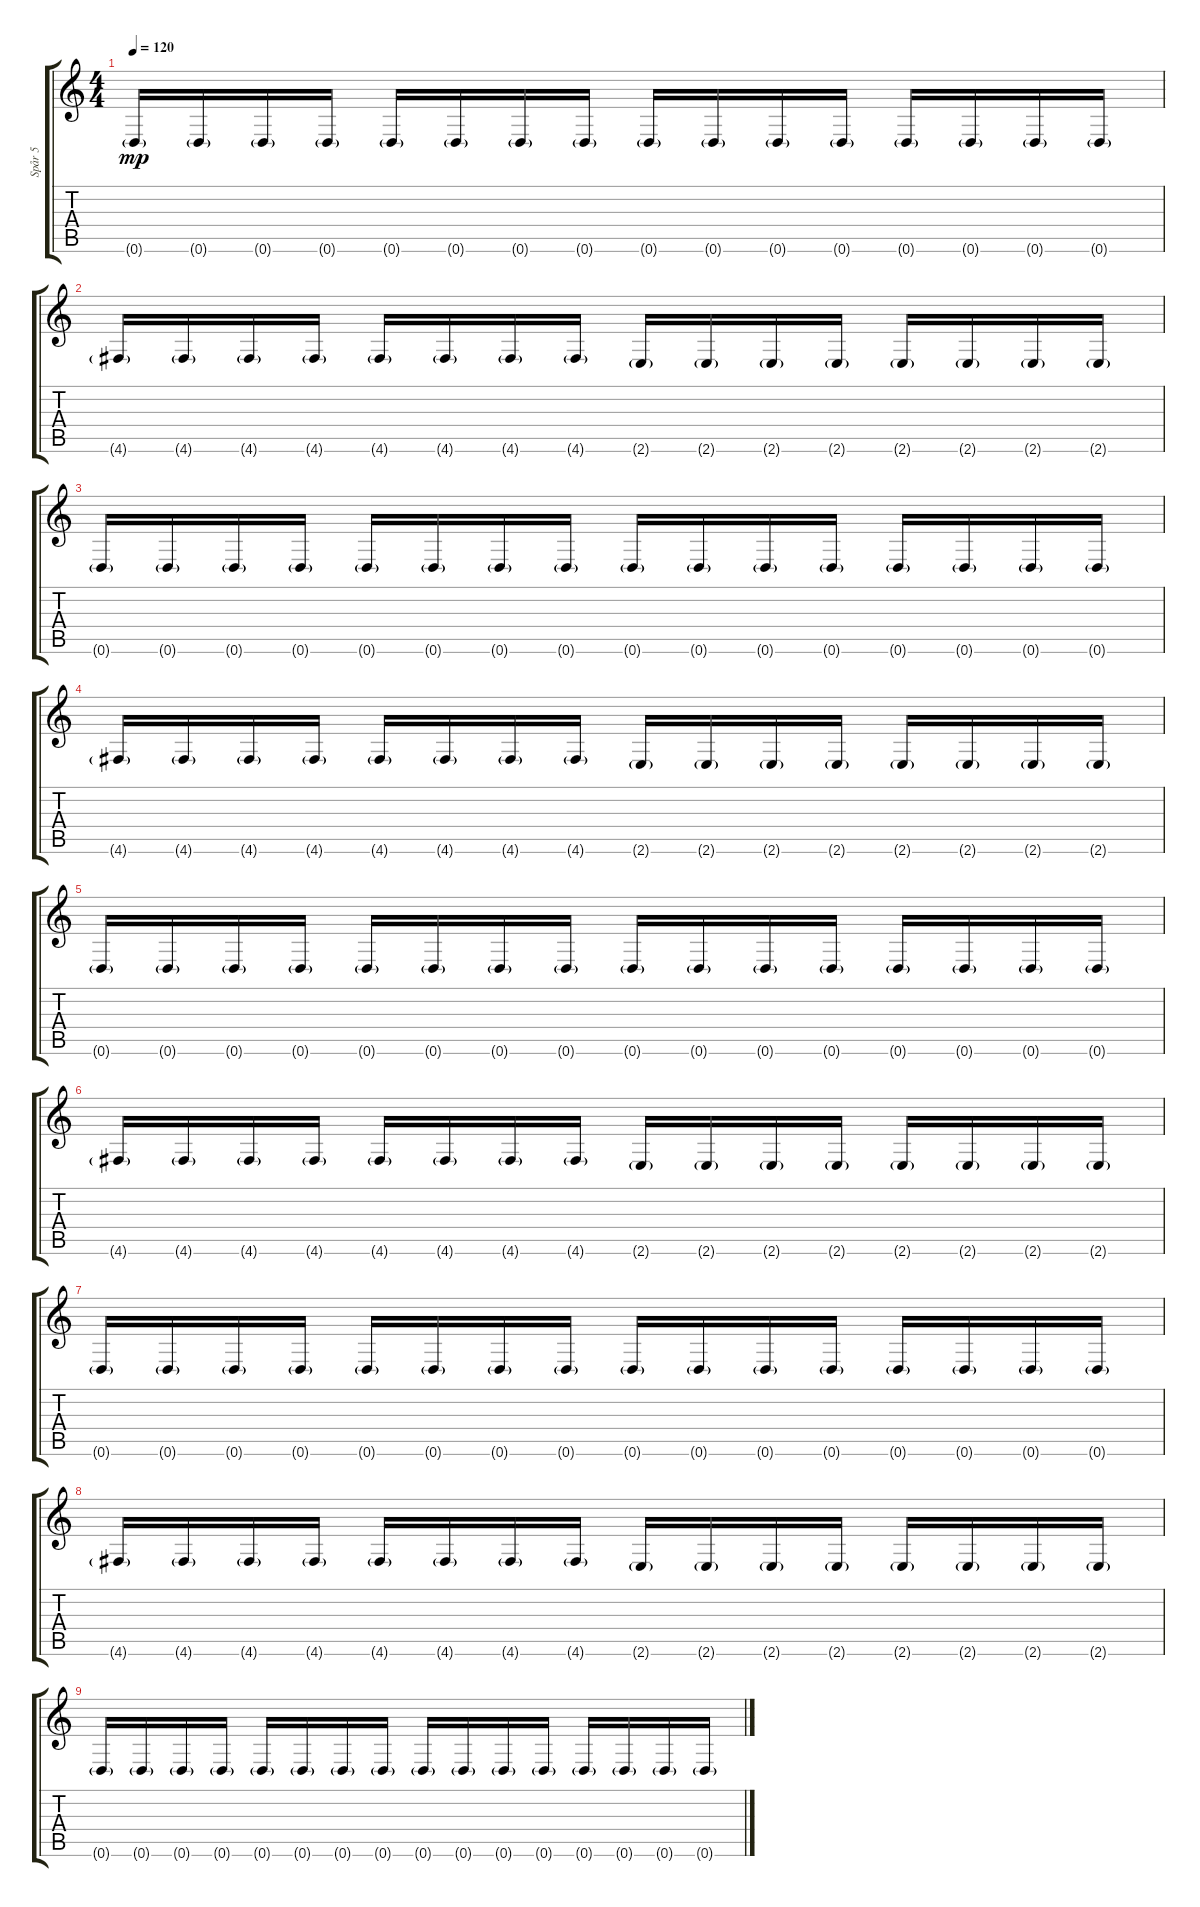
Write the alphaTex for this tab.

\track ("Spår 5" "Spår 5") {instrument distortionguitar}
\staff {score tabs}
\tuning (E4 B3 G3 D3 A2 D2) {hide}
\ts (4 4)
\tempo 120
\clef g2
\ks c
0.6{g}.16{dy mp} 0.6{g}.16 0.6{g}.16 0.6{g}.16 0.6{g}.16 0.6{g}.16 0.6{g}.16 0.6{g}.16 0.6{g}.16 0.6{g}.16 0.6{g}.16 0.6{g}.16 0.6{g}.16 0.6{g}.16 0.6{g}.16 0.6{g}.16 |
4.6{g}.16 4.6{g}.16 4.6{g}.16 4.6{g}.16 4.6{g}.16 4.6{g}.16 4.6{g}.16 4.6{g}.16 2.6{g}.16 2.6{g}.16 2.6{g}.16 2.6{g}.16 2.6{g}.16 2.6{g}.16 2.6{g}.16 2.6{g}.16 |
0.6{g}.16 0.6{g}.16 0.6{g}.16 0.6{g}.16 0.6{g}.16 0.6{g}.16 0.6{g}.16 0.6{g}.16 0.6{g}.16 0.6{g}.16 0.6{g}.16 0.6{g}.16 0.6{g}.16 0.6{g}.16 0.6{g}.16 0.6{g}.16 |
4.6{g}.16 4.6{g}.16 4.6{g}.16 4.6{g}.16 4.6{g}.16 4.6{g}.16 4.6{g}.16 4.6{g}.16 2.6{g}.16 2.6{g}.16 2.6{g}.16 2.6{g}.16 2.6{g}.16 2.6{g}.16 2.6{g}.16 2.6{g}.16 |
0.6{g}.16 0.6{g}.16 0.6{g}.16 0.6{g}.16 0.6{g}.16 0.6{g}.16 0.6{g}.16 0.6{g}.16 0.6{g}.16 0.6{g}.16 0.6{g}.16 0.6{g}.16 0.6{g}.16 0.6{g}.16 0.6{g}.16 0.6{g}.16 |
4.6{g}.16 4.6{g}.16 4.6{g}.16 4.6{g}.16 4.6{g}.16 4.6{g}.16 4.6{g}.16 4.6{g}.16 2.6{g}.16 2.6{g}.16 2.6{g}.16 2.6{g}.16 2.6{g}.16 2.6{g}.16 2.6{g}.16 2.6{g}.16 |
0.6{g}.16 0.6{g}.16 0.6{g}.16 0.6{g}.16 0.6{g}.16 0.6{g}.16 0.6{g}.16 0.6{g}.16 0.6{g}.16 0.6{g}.16 0.6{g}.16 0.6{g}.16 0.6{g}.16 0.6{g}.16 0.6{g}.16 0.6{g}.16 |
4.6{g}.16 4.6{g}.16 4.6{g}.16 4.6{g}.16 4.6{g}.16 4.6{g}.16 4.6{g}.16 4.6{g}.16 2.6{g}.16 2.6{g}.16 2.6{g}.16 2.6{g}.16 2.6{g}.16 2.6{g}.16 2.6{g}.16 2.6{g}.16 |
0.6{g}.16 0.6{g}.16 0.6{g}.16 0.6{g}.16 0.6{g}.16 0.6{g}.16 0.6{g}.16 0.6{g}.16 0.6{g}.16 0.6{g}.16 0.6{g}.16 0.6{g}.16 0.6{g}.16 0.6{g}.16 0.6{g}.16 0.6{g}.16
